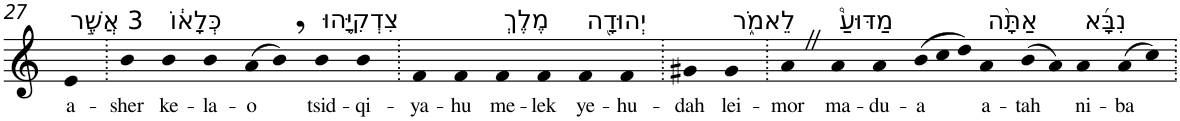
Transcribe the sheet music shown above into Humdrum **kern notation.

**kern	**text
*part1	*part1
*staff1	*staff1
*I"Piano	*
*I'Pno	*
!!LO:PB:g=z
*clefG2	*
*k[]	*
=27	=27
!LO:TX:a:t=3 אֲשֶׁ֣ר	!
!	!LO:LY:b
4e	a-
=28.	=28.
!	!LO:LY:b
4b	-sher
!LO:TX:a:t=כְּלָא֔וֹ	!
!	!LO:LY:b
4b	ke-
!	!LO:LY:b
4b	-la-
!	!LO:LY:b
(>8a	-o
8b,)	.
!LO:TX:a:t=צִדְקִיָּ֥הוּ	!
!	!LO:LY:b
4b	tsid-
!	!LO:LY:b
4b	-qi-
=29.	=29.
!	!LO:LY:b
4f	-ya-
!	!LO:LY:b
4f	-hu
!LO:TX:a:t=מֶלֶךְ	!
!	!LO:LY:b
4f	me-
!	!LO:LY:b
4f	-lek
!LO:TX:a:t=יְהוּדָ֖ה	!
!	!LO:LY:b
4f	ye-
!	!LO:LY:b
4f	-hu-
=30.	=30.
!	!LO:LY:b
4g#X	-dah
!LO:TX:a:t=לֵאמֹ֑ר	!
!	!LO:LY:b
4g#	lei-
=31.	=31.
!	!LO:LY:b
4aZ	-mor
!LO:TX:a:t=מַדּוּעַ֩	!
!	!LO:LY:b
4a	ma-
!	!LO:LY:b
4a	-du-
*Xtuplet	*
!	!LO:LY:b
(>12b	-a
12cc	.
12dd)	.
!LO:TX:a:t=אַתָּ֨ה	!
!	!LO:LY:b
4a	a-
!	!LO:LY:b
(>8b	-tah
8a)	.
!LO:TX:a:t=נִבָּ֜א	!
!	!LO:LY:b
4a	ni-
!	!LO:LY:b
(>8a	-ba
8cc)	.
=.	=.
*-	*-
